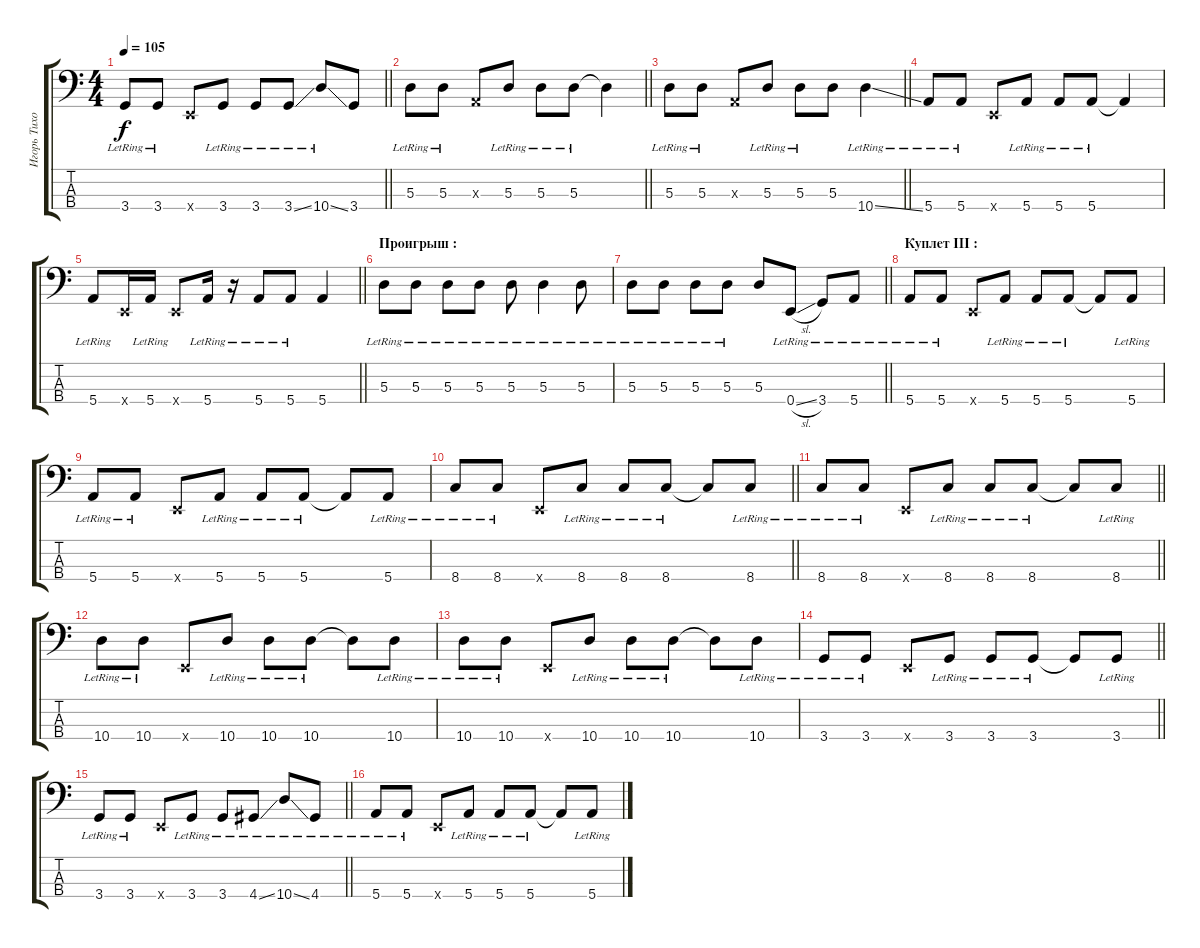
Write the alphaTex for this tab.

\track ("Игорь Тихомиров" "Игорь Тихо") {instrument electricbassfinger}
\staff {score tabs}
\tuning (G2 D2 A1 E1) {hide}
\ts (4 4)
\tempo 105
\clef f4
\barLineRight lightlight
\ks c
3.4{lr}.8{dy f} 3.4{lr}.8 0.4{x}.8 3.4{lr}.8 3.4{lr}.8 3.4{ss lr}.8 10.4{ss lr}.8 3.4.8 |
\barLineRight lightlight
5.3{lr}.8 5.3{lr}.8 0.3{x}.8 5.3{lr}.8 5.3{lr}.8 5.3{lr}.8 5.3{t}.4 |
\barLineRight lightlight
5.3{lr}.8 5.3{lr}.8 0.3{x}.8 5.3{lr}.8 5.3{lr}.8 5.3.8 10.4{ss lr}.4 |
5.4{lr}.8 5.4{lr}.8 0.4{x}.8 5.4{lr}.8 5.4{lr}.8 5.4{lr}.8 5.4{t}.4 |
\barLineRight lightlight
5.4{lr}.8 0.4{x}.16 5.4{lr}.16 0.4{x}.8 5.4{lr}.16 r.16 5.4{lr}.8 5.4{lr}.8 5.4.4 |
\section ("" "Проигрыш :")
5.3{lr}.8 5.3{lr}.8 5.3{lr}.8 5.3{lr}.8 5.3{lr}.8 5.3{lr}.4 5.3{lr}.8 |
\barLineRight lightlight
5.3{lr}.8 5.3{lr}.8 5.3{lr}.8 5.3{lr}.8 5.3.8 0.4{sl lr}.8 3.4{lr}.8 5.4{lr}.8 |
\section ("" "Куплет III :")
5.4{lr}.8 5.4{lr}.8 0.4{x}.8 5.4{lr}.8 5.4{lr}.8 5.4{lr}.8 5.4{t}.8 5.4{lr}.8 |
5.4{lr}.8 5.4{lr}.8 0.4{x}.8 5.4{lr}.8 5.4{lr}.8 5.4{lr}.8 5.4{t}.8 5.4{lr}.8 |
\barLineRight lightlight
8.4{lr}.8 8.4{lr}.8 0.4{x}.8 8.4{lr}.8 8.4{lr}.8 8.4{lr}.8 8.4{t}.8 8.4{lr}.8 |
\barLineRight lightlight
8.4{lr}.8 8.4{lr}.8 0.4{x}.8 8.4{lr}.8 8.4{lr}.8 8.4{lr}.8 8.4{t}.8 8.4{lr}.8 |
10.4{lr}.8 10.4{lr}.8 0.4{x}.8 10.4{lr}.8 10.4{lr}.8 10.4{lr}.8 10.4{t}.8 10.4{lr}.8 |
10.4{lr}.8 10.4{lr}.8 0.4{x}.8 10.4{lr}.8 10.4{lr}.8 10.4{lr}.8 10.4{t}.8 10.4{lr}.8 |
\barLineRight lightlight
3.4{lr}.8 3.4{lr}.8 0.4{x}.8 3.4{lr}.8 3.4{lr}.8 3.4{lr}.8 3.4{t}.8 3.4{lr}.8 |
\barLineRight lightlight
3.4{lr}.8 3.4{lr}.8 0.4{x}.8 3.4{lr}.8 3.4{lr}.8 4.4{ss lr}.8 10.4{ss lr}.8 4.4{lr}.8 |
5.4{lr}.8 5.4{lr}.8 0.4{x}.8 5.4{lr}.8 5.4{lr}.8 5.4{lr}.8 5.4{t}.8 5.4{lr}.8
